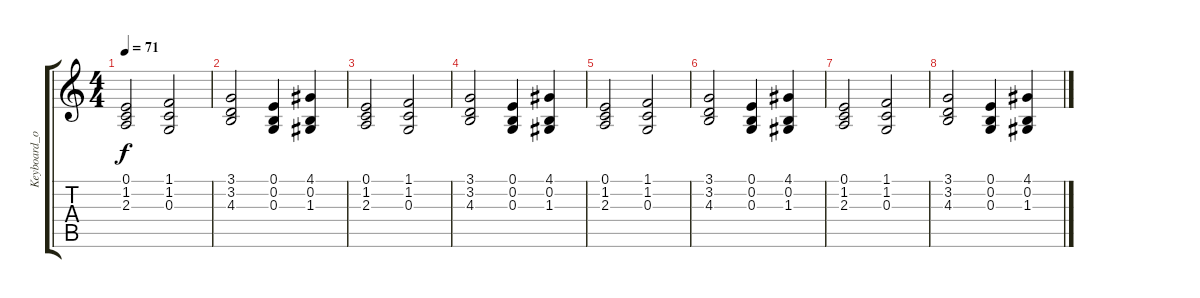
\track ("Keyboard_org" "Keyboard_o") {instrument drawbarorgan}
\staff {score tabs}
\tuning (E4 B3 G3 D3 A2 E2) {hide}
\ts (4 4)
\tempo 71
\clef g2
\ks c
(0.1 1.2 2.3).2{dy f} (1.1 1.2 0.3).2 |
(3.1 3.2 4.3).2 (0.1 0.2 0.3).4 (4.1 0.2 1.3).4 |
(0.1 1.2 2.3).2 (1.1 1.2 0.3).2 |
(3.1 3.2 4.3).2 (0.1 0.2 0.3).4 (4.1 0.2 1.3).4 |
(0.1 1.2 2.3).2 (1.1 1.2 0.3).2 |
(3.1 3.2 4.3).2 (0.1 0.2 0.3).4 (4.1 0.2 1.3).4 |
(0.1 1.2 2.3).2 (1.1 1.2 0.3).2 |
(3.1 3.2 4.3).2 (0.1 0.2 0.3).4 (4.1 0.2 1.3).4
